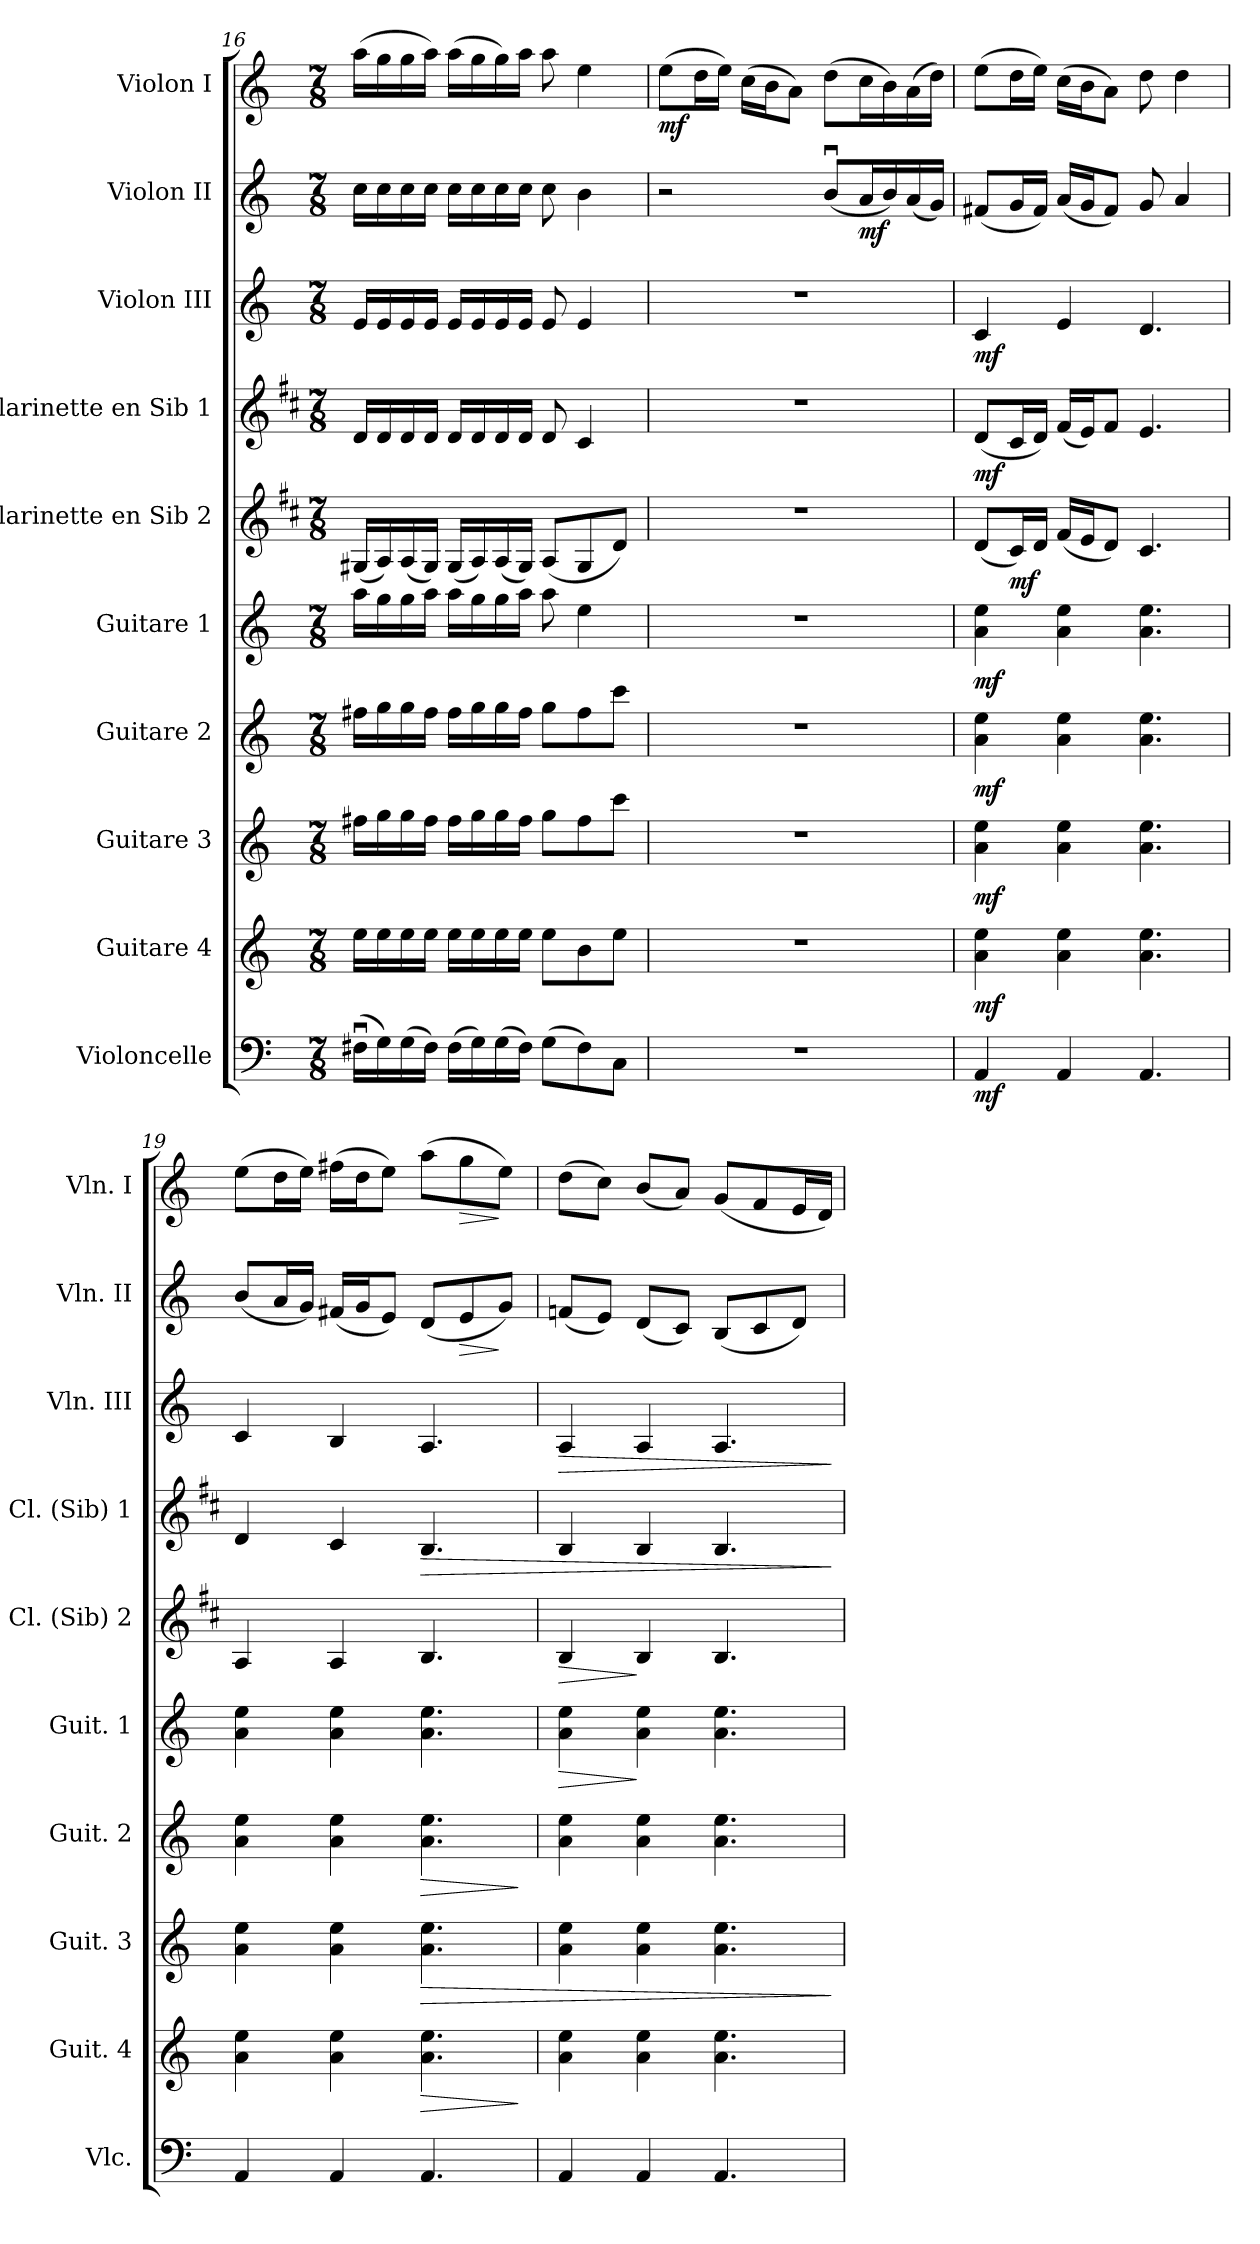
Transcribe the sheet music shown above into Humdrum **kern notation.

**kern	**dynam	**kern	**dynam	**kern	**dynam	**kern	**dynam	**kern	**dynam	**kern	**dynam	**kern	**dynam	**kern	**dynam	**kern	**dynam	**kern	**dynam
*part10	*part10	*part9	*part9	*part8	*part8	*part7	*part7	*part6	*part6	*part5	*part5	*part4	*part4	*part3	*part3	*part2	*part2	*part1	*part1
*staff10	*staff10	*staff9	*staff9	*staff8	*staff8	*staff7	*staff7	*staff6	*staff6	*staff5	*staff5	*staff4	*staff4	*staff3	*staff3	*staff2	*staff2	*staff1	*staff1
*I"Violoncelle	*	*I"Guitare 4	*	*I"Guitare 3	*	*I"Guitare 2	*	*I"Guitare 1	*	*I"Clarinette en Sib 2	*	*I"Clarinette en Sib 1	*	*I"Violon III	*	*I"Violon II	*	*I"Violon I	*
*I'Vlc.	*	*I'Guit. 4	*	*I'Guit. 3	*	*I'Guit. 2	*	*I'Guit. 1	*	*I'Cl. (Sib) 2	*	*I'Cl. (Sib) 1	*	*I'Vln. III	*	*I'Vln. II	*	*I'Vln. I	*
*clefF4	*	*clefG2	*	*clefG2	*	*clefG2	*	*clefG2	*	*clefG2	*	*clefG2	*	*clefG2	*	*clefG2	*	*clefG2	*
*	*	*ITrd7c12	*	*ITrd7c12	*	*ITrd7c12	*	*ITrd7c12	*	*ITrd1c2	*	*ITrd1c2	*	*	*	*	*	*	*
*k[]	*	*k[]	*	*k[]	*	*k[]	*	*k[]	*	*k[]	*	*k[]	*	*k[]	*	*k[]	*	*k[]	*
*C:	*	*C:	*	*C:	*	*C:	*	*C:	*	*C:	*	*C:	*	*C:	*	*C:	*	*C:	*
*M7/8	*	*M7/8	*	*M7/8	*	*M7/8	*	*M7/8	*	*M7/8	*	*M7/8	*	*M7/8	*	*M7/8	*	*M7/8	*
=16	=16	=16	=16	=16	=16	=16	=16	=16	=16	=16	=16	=16	=16	=16	=16	=16	=16	=16	=16
(>16F#Xu>\LL	.	16e\LL	.	16f#X\LL	.	16f#X\LL	.	16a\LL	.	(<16F#X/LL	.	16c/LL	.	16e/LL	.	16cc\LL	.	(>16aa\LL	.
16G\)	.	16e\	.	16g\	.	16g\	.	16g\	.	16G/)	.	16c/	.	16e/	.	16cc\	.	16gg\	.
(>16G\	.	16e\	.	16g\	.	16g\	.	16g\	.	(<16G/	.	16c/	.	16e/	.	16cc\	.	16gg\	.
16F#\JJ)	.	16e\JJ	.	16f#\JJ	.	16f#\JJ	.	16a\JJ	.	16F#/JJ)	.	16c/JJ	.	16e/JJ	.	16cc\JJ	.	16aa\JJ)	.
(>16F#\LL	.	16e\LL	.	16f#\LL	.	16f#\LL	.	16a\LL	.	(<16F#/LL	.	16c/LL	.	16e/LL	.	16cc\LL	.	(>16aa\LL	.
16G\)	.	16e\	.	16g\	.	16g\	.	16g\	.	16G/)	.	16c/	.	16e/	.	16cc\	.	16gg\	.
(>16G\	.	16e\	.	16g\	.	16g\	.	16g\	.	(<16G/	.	16c/	.	16e/	.	16cc\	.	16gg\)	.
16F#\JJ)	.	16e\JJ	.	16f#\JJ	.	16f#\JJ	.	16a\JJ	.	16F#/JJ)	.	16c/JJ	.	16e/JJ	.	16cc\JJ	.	16aa\JJ	.
(>8G\L	.	8e\L	.	8g\L	.	8g\L	.	8a\	.	(<8G/L	.	8c/	.	8e/	.	8cc\	.	8aa\	.
8F#\)	.	8B\	.	8f#\	.	8f#\	.	4e\	.	8F#/	.	4B/	.	4e/	.	4b\	.	4ee\	.
8C\J	.	8e\J	.	8cc\J	.	8cc\J	.	.	.	8c/J)	.	.	.	.	.	.	.	.	.
=17	=17	=17	=17	=17	=17	=17	=17	=17	=17	=17	=17	=17	=17	=17	=17	=17	=17	=17	=17
!	!	!	!	!	!	!	!	!	!	!	!	!	!	!	!	!	!	!	!LO:DY:b
2..r	.	2..r	.	2..r	.	2..r	.	2..r	.	2..r	.	2..r	.	2..r	.	2r	.	(>8ee\L	mf
.	.	.	.	.	.	.	.	.	.	.	.	.	.	.	.	.	.	16dd\L	.
.	.	.	.	.	.	.	.	.	.	.	.	.	.	.	.	.	.	16ee\JJ)	.
.	.	.	.	.	.	.	.	.	.	.	.	.	.	.	.	.	.	(>16cc\LL	.
.	.	.	.	.	.	.	.	.	.	.	.	.	.	.	.	.	.	16b\J	.
.	.	.	.	.	.	.	.	.	.	.	.	.	.	.	.	.	.	8a\J)	.
.	.	.	.	.	.	.	.	.	.	.	.	.	.	.	.	(<8bu>/L	.	(>8dd\L	.
!	!	!	!	!	!	!	!	!	!	!	!	!	!	!	!	!	!LO:DY:b	!	!
.	.	.	.	.	.	.	.	.	.	.	.	.	.	.	.	16a/L	mf	16cc\L	.
.	.	.	.	.	.	.	.	.	.	.	.	.	.	.	.	16b/)	.	16b\)	.
.	.	.	.	.	.	.	.	.	.	.	.	.	.	.	.	(<16a/	.	(>16a\	.
.	.	.	.	.	.	.	.	.	.	.	.	.	.	.	.	16g/JJ)	.	16dd\JJ)	.
!!LO:PB:g=z
=18	=18	=18	=18	=18	=18	=18	=18	=18	=18	=18	=18	=18	=18	=18	=18	=18	=18	=18	=18
!	!LO:DY:b	!	!LO:DY:b	!	!LO:DY:b	!	!LO:DY:b	!	!LO:DY:b	!	!	!	!LO:DY:b	!	!LO:DY:b	!	!	!	!
4AA/	mf	4A\ 4e\	mf	4A\ 4e\	mf	4A\ 4e\	mf	4A\ 4e\	mf	(<8c/L	.	(<8c/L	mf	4c/	mf	(<8f#X/L	.	(>8ee\L	.
!	!	!	!	!	!	!	!	!	!	!	!LO:DY:b	!	!	!	!	!	!	!	!
.	.	.	.	.	.	.	.	.	.	16B/L)	mf	16B/L	.	.	.	16g/L	.	16dd\L	.
.	.	.	.	.	.	.	.	.	.	16c/JJ	.	16c/JJ)	.	.	.	16f#/JJ)	.	16ee\JJ)	.
4AA/	.	4A\ 4e\	.	4A\ 4e\	.	4A\ 4e\	.	4A\ 4e\	.	(<16e/LL	.	(<16e/LL	.	4e/	.	(<16a/LL	.	(>16cc\LL	.
.	.	.	.	.	.	.	.	.	.	16d/J	.	16d/J)	.	.	.	16g/J	.	16b\J	.
.	.	.	.	.	.	.	.	.	.	8c/J)	.	8e/J	.	.	.	8f#/J)	.	8a\J)	.
4.AA/	.	4.A\ 4.e\	.	4.A\ 4.e\	.	4.A\ 4.e\	.	4.A\ 4.e\	.	4.B/	.	4.d/	.	4.d/	.	8g/	.	8dd\	.
.	.	.	.	.	.	.	.	.	.	.	.	.	.	.	.	4a/	.	4dd\	.
=19	=19	=19	=19	=19	=19	=19	=19	=19	=19	=19	=19	=19	=19	=19	=19	=19	=19	=19	=19
4AA/	.	4A\ 4e\	.	4A\ 4e\	.	4A\ 4e\	.	4A\ 4e\	.	4G/	.	4c/	.	4c/	.	(<8b/L	.	(>8ee\L	.
.	.	.	.	.	.	.	.	.	.	.	.	.	.	.	.	16a/L	.	16dd\L	.
.	.	.	.	.	.	.	.	.	.	.	.	.	.	.	.	16g/JJ)	.	16ee\JJ)	.
4AA/	.	4A\ 4e\	.	4A\ 4e\	.	4A\ 4e\	.	4A\ 4e\	.	4G/	.	4B/	.	4B/	.	(<16f#X/LL	.	(>16ff#X\LL	.
.	.	.	.	.	.	.	.	.	.	.	.	.	.	.	.	16g/J	.	16dd\J	.
.	.	.	.	.	.	.	.	.	.	.	.	.	.	.	.	8e/J)	.	8ee\J)	.
!	!	!	!LO:HP:b	!	!LO:HP:b	!	!LO:HP:b	!	!	!	!	!	!LO:HP:b	!	!	!	!	!	!
4.AA/	.	4.A\ 4.e\	>	4.A\ 4.e\	>	4.A\ 4.e\	>	4.A\ 4.e\	.	4.A/	.	4.A/	>	4.A/	.	(<8d/L	.	(>8aa\L	.
!	!	!	!	!	!	!	!	!	!	!	!	!	!	!	!	!	!LO:HP:b	!	!LO:HP:b
.	.	.	.	.	.	.	.	.	.	.	.	.	.	.	.	8e/	>	8gg\	>
.	.	.	.	.	.	.	.	.	.	.	.	.	.	.	.	8g/J)	]	8ee\J)	]
.	.	.	]	.	.	.	]	.	.	.	.	.	.	.	.	.	.	.	.
=20	=20	=20	=20	=20	=20	=20	=20	=20	=20	=20	=20	=20	=20	=20	=20	=20	=20	=20	=20
!	!	!	!	!	!	!	!	!	!LO:HP:b	!	!LO:HP:b	!	!	!	!LO:HP:b	!	!	!	!
4AA/	.	4A\ 4e\	.	4A\ 4e\	.	4A\ 4e\	.	4A\ 4e\	>	4A/	>	4A/	.	4A/	>	(<8fn/L	.	(>8dd\L	.
.	.	.	.	.	.	.	.	.	.	.	.	.	.	.	.	8e/J)	.	8cc\J)	.
4AA/	.	4A\ 4e\	.	4A\ 4e\	.	4A\ 4e\	.	4A\ 4e\	]	4A/	]	4A/	.	4A/	.	(<8d/L	.	(<8b/L	.
.	.	.	.	.	.	.	.	.	.	.	.	.	.	.	.	8c/J)	.	8a/J)	.
4.AA/	.	4.A\ 4.e\	.	4.A\ 4.e\	.	4.A\ 4.e\	.	4.A\ 4.e\	.	4.A/	.	4.A/	.	4.A/	.	(<8B/L	.	(<8g/L	.
.	.	.	.	.	.	.	.	.	.	.	.	.	.	.	.	8c/	.	8f/	.
.	.	.	.	.	.	.	.	.	.	.	.	.	.	.	.	8d/J)	.	16e/L	.
.	.	.	.	.	.	.	.	.	.	.	.	.	.	.	.	.	.	16d/JJ)	.
.	.	.	.	.	]	.	.	.	.	.	.	.	]	.	]	.	.	.	.
=	=	=	=	=	=	=	=	=	=	=	=	=	=	=	=	=	=	=	=
*-	*-	*-	*-	*-	*-	*-	*-	*-	*-	*-	*-	*-	*-	*-	*-	*-	*-	*-	*-
